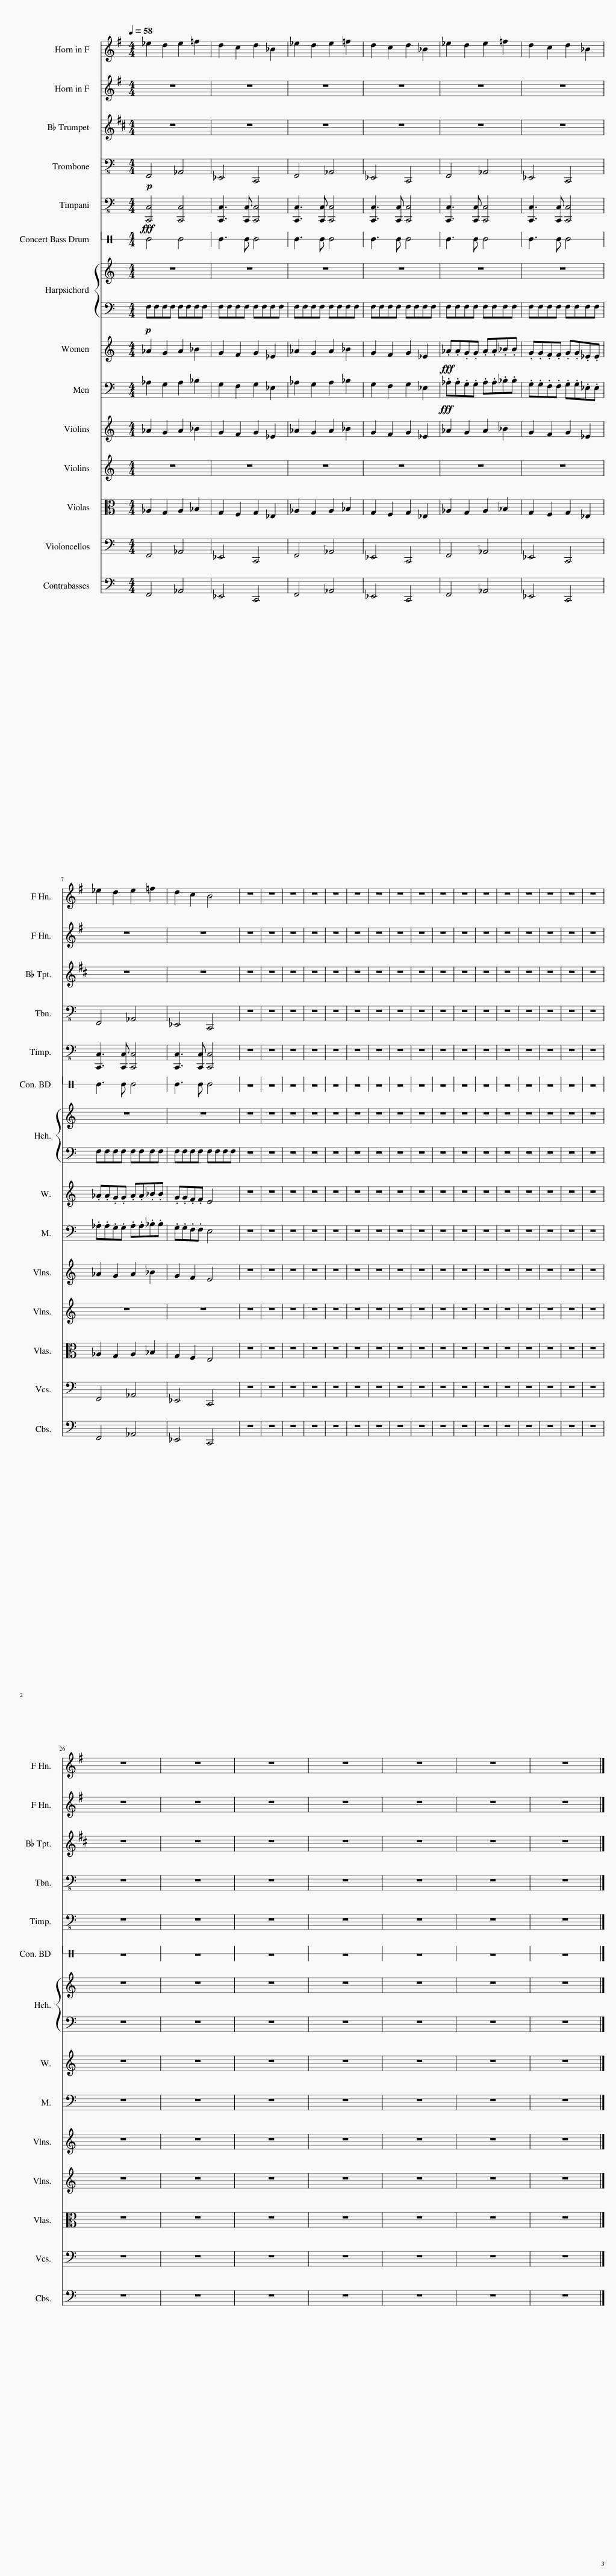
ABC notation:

X:1
%%score 1 2 3 4 5 6 7 8 9 10 11
L:1/8
Q:1/4=58
M:4/4
I:linebreak $
K:C
V:1 treble transpose=-7
V:2 bass-8
V:3 bass-8
V:4 perc stafflines=1
K:none
V:5 bass
V:6 treble
V:7 bass
V:8 treble
V:9 alto
V:10 bass
V:11 bass transpose=-12
V:1
[K:G] _e2 d2 e2 =f2 | d2 c2 d2 _B2 | _e2 d2 e2 =f2 | d2 c2 d2 _B2 | _e2 d2 e2 =f2 | %5
 d2 c2 d2 _B2 |$ _e2 d2 e2 =f2 | d2 c2 B4 | z8 | z8 | %10
 z8 | z8 | z8 | z8 | z8 | %15
 z8 | z8 | z8 | z8 | z8 | %20
 z8 | z8 | z8 | z8 | z8 |$ %25
 z8 | z8 | z8 | z8 | z8 | %30
 z8 | z8 |] %32
V:2
!p! F,,4 _A,,4 | _E,,4 C,,4 | F,,4 _A,,4 | _E,,4 C,,4 | F,,4 _A,,4 | %5
 _E,,4 C,,4 |$ F,,4 _A,,4 | _E,,4 C,,4 | z8 | z8 | %10
 z8 | z8 | z8 | z8 | z8 | %15
 z8 | z8 | z8 | z8 | z8 | %20
 z8 | z8 | z8 | z8 | z8 |$ %25
 z8 | z8 | z8 | z8 | z8 | %30
 z8 | z8 |] %32
V:3
!fff! [C,,C,]4 [C,,C,]4 | [C,,C,]3 [C,,C,] [C,,C,]4 | [C,,C,]3 [C,,C,] [C,,C,]4 | [C,,C,]3 [C,,C,] [C,,C,]4 | [C,,C,]3 [C,,C,] [C,,C,]4 | %5
 [C,,C,]3 [C,,C,] [C,,C,]4 |$ [C,,C,]3 [C,,C,] [C,,C,]4 | [C,,C,]3 [C,,C,] [C,,C,]4 | z8 | z8 | %10
 z8 | z8 | z8 | z8 | z8 | %15
 z8 | z8 | z8 | z8 | z8 | %20
 z8 | z8 | z8 | z8 | z8 |$ %25
 z8 | z8 | z8 | z8 | z8 | %30
 z8 | z8 |] %32
V:4
 E4 E4 | E3 E E4 | E3 E E4 | E3 E E4 | E3 E E4 | %5
 E3 E E4 |$ E3 E E4 | E3 E E4 | z8 | z8 | %10
 z8 | z8 | z8 | z8 | z8 | %15
 z8 | z8 | z8 | z8 | z8 | %20
 z8 | z8 | z8 | z8 | z8 |$ %25
 z8 | z8 | z8 | z8 | z8 | %30
 z8 | z8 |] %32
V:5
!p! F,F,F,F, F,F,F,F, | F,F,F,F, F,F,F,F, | F,F,F,F, F,F,F,F, | F,F,F,F, F,F,F,F, | F,F,F,F, F,F,F,F, | %5
 F,F,F,F, F,F,F,F, |$ F,F,F,F, F,F,F,F, | F,F,F,F, F,F,F,F, | z8 | z8 | %10
 z8 | z8 | z8 | z8 | z8 | %15
 z8 | z8 | z8 | z8 | z8 | %20
 z8 | z8 | z8 | z8 | z8 |$ %25
 z8 | z8 | z8 | z8 | z8 | %30
 z8 | z8 |] %32
V:6
 _A2 G2 A2 _B2 | G2 F2 G2 _E2 | _A2 G2 A2 _B2 | G2 F2 G2 _E2 |!fff! ._A.A.G.G .A.A._B.B | %5
 .G.G.F.F .G.G._E.E |$ ._A.A.G.G .A.A._B.B | .G.G.F.F E4 | z8 | z8 | %10
 z8 | z8 | z8 | z8 | z8 | %15
 z8 | z8 | z8 | z8 | z8 | %20
 z8 | z8 | z8 | z8 | z8 |$ %25
 z8 | z8 | z8 | z8 | z8 | %30
 z8 | z8 |] %32
V:7
 _A,2 G,2 A,2 _B,2 | G,2 F,2 G,2 _E,2 | _A,2 G,2 A,2 _B,2 | G,2 F,2 G,2 _E,2 |!fff! ._A,.A,.G,.G, .A,.A,._B,.B, | %5
 .G,.G,.F,.F, .G,.G,._E,.E, |$ ._A,.A,.G,.G, .A,.A,._B,.B, | .G,.G,.F,.F, E,4 | z8 | z8 | %10
 z8 | z8 | z8 | z8 | z8 | %15
 z8 | z8 | z8 | z8 | z8 | %20
 z8 | z8 | z8 | z8 | z8 |$ %25
 z8 | z8 | z8 | z8 | z8 | %30
 z8 | z8 |] %32
V:8
 _A2 G2 A2 _B2 | G2 F2 G2 _E2 | _A2 G2 A2 _B2 | G2 F2 G2 _E2 | _A2 G2 A2 _B2 | %5
 G2 F2 G2 _E2 |$ _A2 G2 A2 _B2 | G2 F2 E4 | z8 | z8 | %10
 z8 | z8 | z8 | z8 | z8 | %15
 z8 | z8 | z8 | z8 | z8 | %20
 z8 | z8 | z8 | z8 | z8 |$ %25
 z8 | z8 | z8 | z8 | z8 | %30
 z8 | z8 |] %32
V:9
 _A,2 G,2 A,2 _B,2 | G,2 F,2 G,2 _E,2 | _A,2 G,2 A,2 _B,2 | G,2 F,2 G,2 _E,2 | _A,2 G,2 A,2 _B,2 | %5
 G,2 F,2 G,2 _E,2 |$ _A,2 G,2 A,2 _B,2 | G,2 F,2 E,4 | z8 | z8 | %10
 z8 | z8 | z8 | z8 | z8 | %15
 z8 | z8 | z8 | z8 | z8 | %20
 z8 | z8 | z8 | z8 | z8 |$ %25
 z8 | z8 | z8 | z8 | z8 | %30
 z8 | z8 |] %32
V:10
 F,,4 _A,,4 | _E,,4 C,,4 | F,,4 _A,,4 | _E,,4 C,,4 | F,,4 _A,,4 | %5
 _E,,4 C,,4 |$ F,,4 _A,,4 | _E,,4 C,,4 | z8 | z8 | %10
 z8 | z8 | z8 | z8 | z8 | %15
 z8 | z8 | z8 | z8 | z8 | %20
 z8 | z8 | z8 | z8 | z8 |$ %25
 z8 | z8 | z8 | z8 | z8 | %30
 z8 | z8 |] %32
V:11
 F,,4 _A,,4 | _E,,4 C,,4 | F,,4 _A,,4 | _E,,4 C,,4 | F,,4 _A,,4 | %5
 _E,,4 C,,4 |$ F,,4 _A,,4 | _E,,4 C,,4 | z8 | z8 | %10
 z8 | z8 | z8 | z8 | z8 | %15
 z8 | z8 | z8 | z8 | z8 | %20
 z8 | z8 | z8 | z8 | z8 |$ %25
 z8 | z8 | z8 | z8 | z8 | %30
 z8 | z8 |] %32
